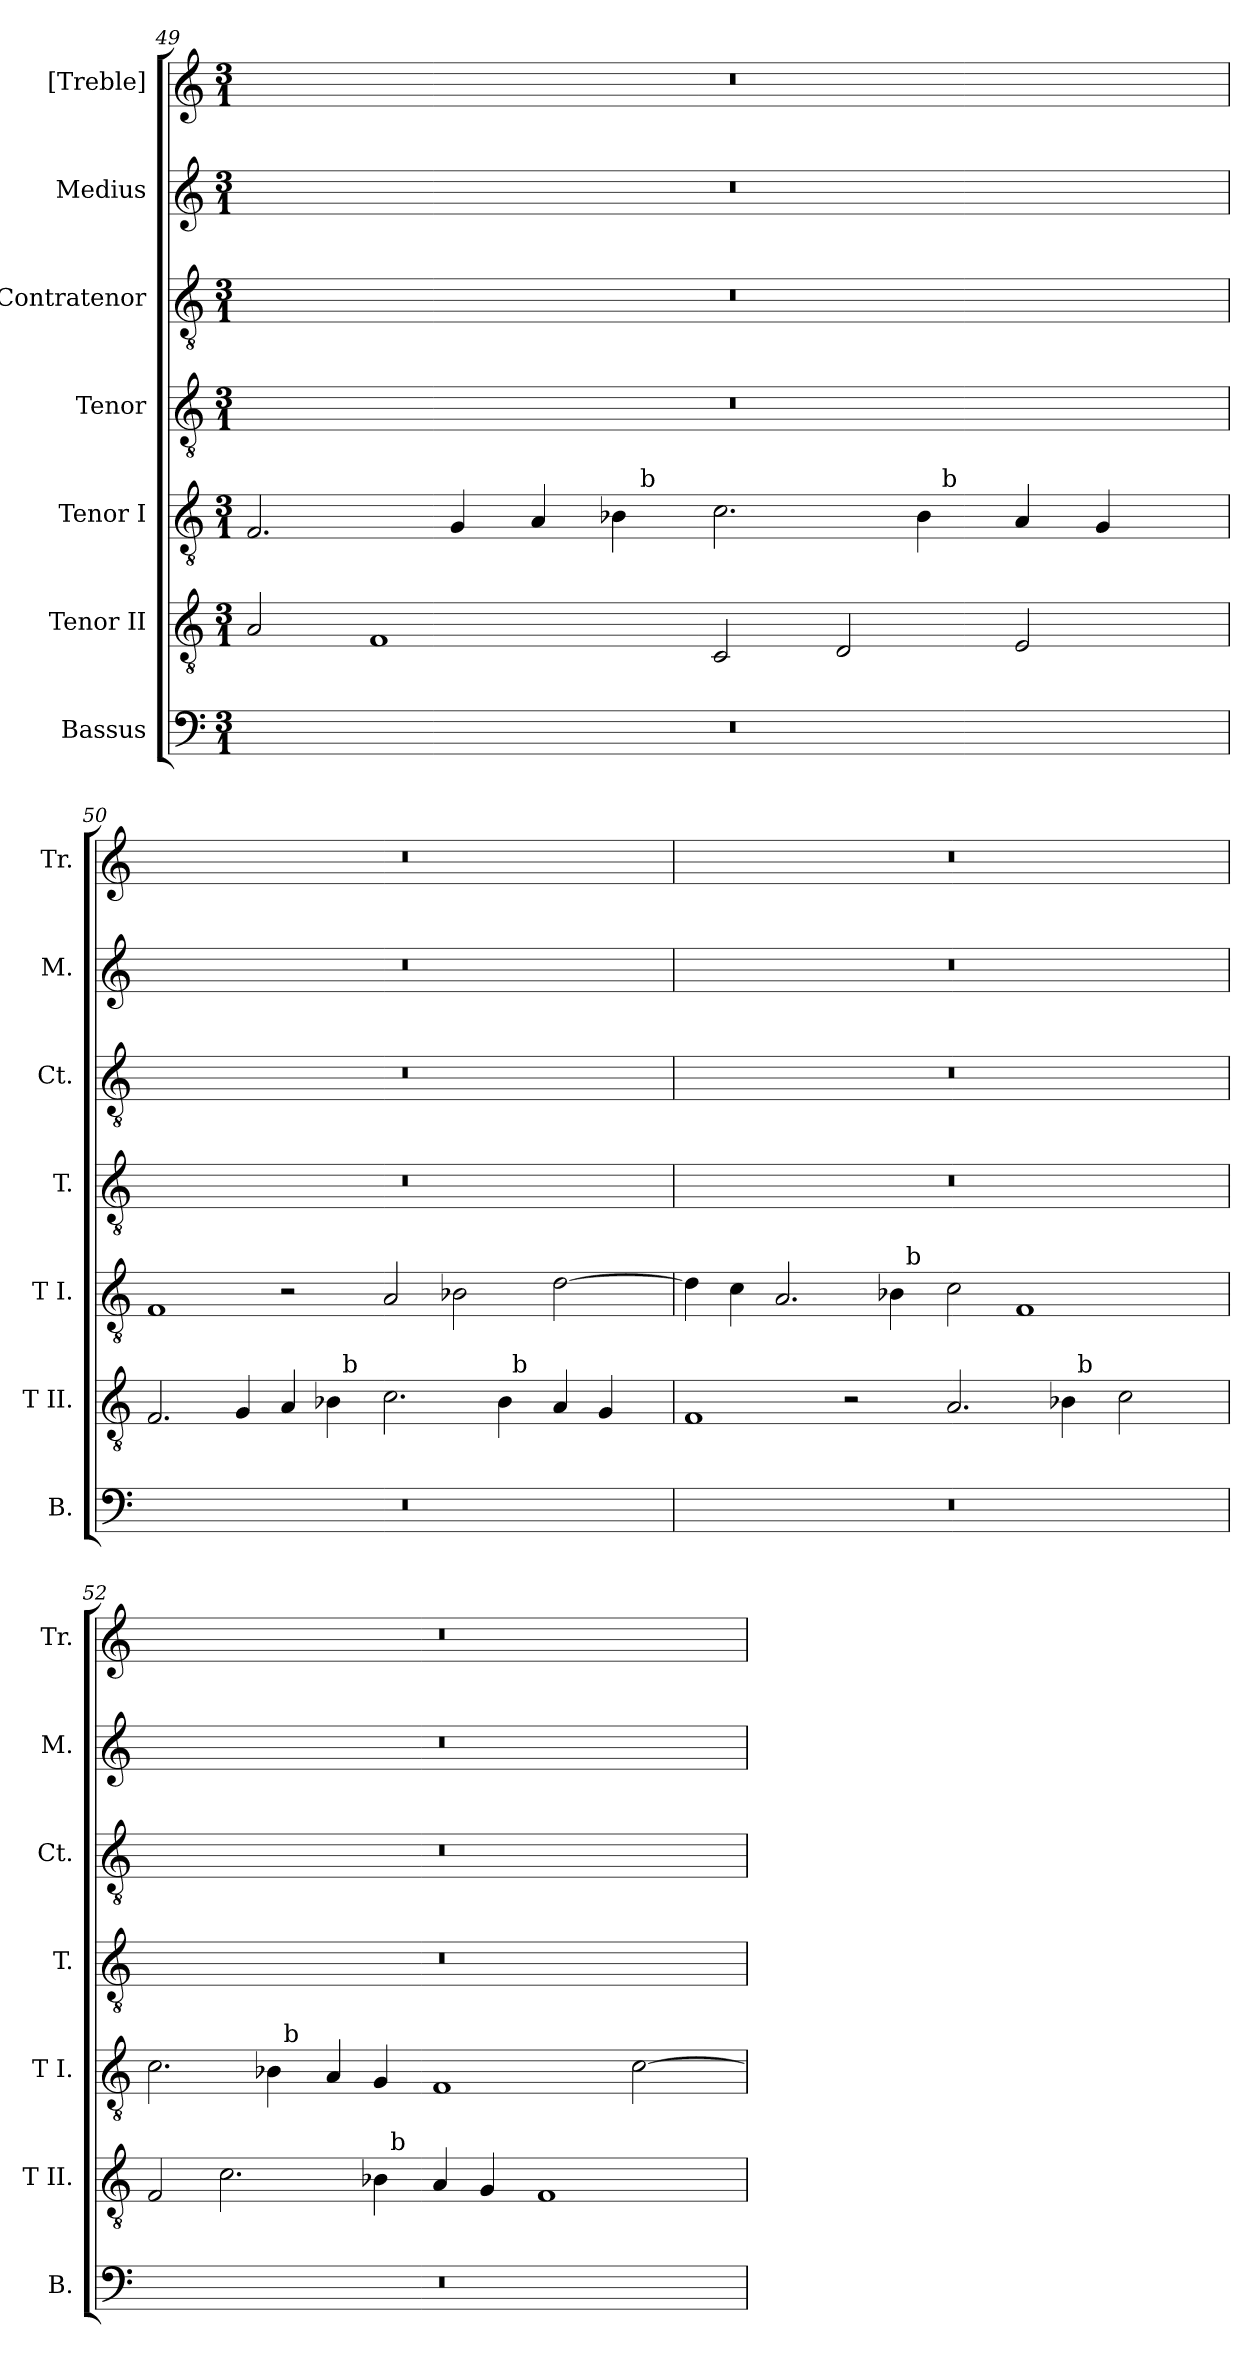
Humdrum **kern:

**kern	**kern	**kern	**kern	**kern	**kern	**kern
*part7	*part6	*part5	*part4	*part3	*part2	*part1
*staff7	*staff6	*staff5	*staff4	*staff3	*staff2	*staff1
*I"Bassus	*I"Tenor II	*I"Tenor I	*I"Tenor	*I"Contratenor	*I"Medius	*I"[Treble]
*I'B.	*I'T II.	*I'T I.	*I'T.	*I'Ct.	*I'M.	*I'Tr.
*clefF4	*clefGv2	*clefGv2	*clefGv2	*clefGv2	*clefG2	*clefG2
*	*ITrd7c12	*ITrd7c12	*ITrd7c12	*ITrd7c12	*	*
*k[]	*k[]	*k[]	*k[]	*k[]	*k[]	*k[]
*C:	*C:	*C:	*C:	*C:	*C:	*C:
*M3/1	*M3/1	*M3/1	*M3/1	*M3/1	*M3/1	*M3/1
=49	=49	=49	=49	=49	=49	=49
!LO:N:vis=1	!	!	!LO:N:vis=1	!LO:N:vis=1	!LO:N:vis=1	!LO:N:vis=1
*	*	*^	*	*	*	*
0.r	2AAi/	2.FFi/	1ryy	0.r	0.r	0.r	0.r
.	1FFi	.	.	.	.	.	.
.	.	4GGi/	.	.	.	.	.
.	.	4AAi/	4ryy	.	.	.	.
.	.	4BB-i\	32ryy	.	.	.	.
.	.	.	256ryy	.	.	.	.
!	!	!	!LO:TX:a:t=b	!	!	!	!
.	.	.	1ryy	.	.	.	.
.	2CCi/	2.Ci\	.	.	.	.	.
.	2DDi/	.	.	.	.	.	.
.	.	4BB-i\	.	.	.	.	.
!	!	!	!LO:TX:a:t=b	!	!	!	!
.	.	.	2ryy	.	.	.	.
.	2EEi/	4AAi/	.	.	.	.	.
.	.	4GGi/	.	.	.	.	.
.	.	.	8ryy	.	.	.	.
.	.	.	16ryy	.	.	.	.
.	.	.	64..ryy	.	.	.	.
!!LO:LB:g=z
=50`	=50`	=50`	=50`	=50`	=50`	=50`	=50`
!LO:N:vis=1	!	!	!	!LO:N:vis=1	!LO:N:vis=1	!LO:N:vis=1	!LO:N:vis=1
*	*^	*v	*v	*	*	*	*
0.r	2.FFi/	1ryy	1FFi	0.r	0.r	0.r	0.r
.	4GGi/	.	.	.	.	.	.
.	4AAi/	4ryy	2r	.	.	.	.
.	4BB-i\	32ryy	.	.	.	.	.
.	.	256ryy	.	.	.	.	.
!	!	!LO:TX:a:t=b	!	!	!	!	!
.	.	1ryy	.	.	.	.	.
.	2.Ci\	.	2AAi/	.	.	.	.
.	.	.	2BB-Xi\	.	.	.	.
.	4BB-i\	.	.	.	.	.	.
!	!	!LO:TX:a:t=b	!	!	!	!	!
.	.	2ryy	.	.	.	.	.
.	4AAi/	.	[>2Di\	.	.	.	.
.	4GGi/	.	.	.	.	.	.
.	.	8ryy	.	.	.	.	.
.	.	16ryy	.	.	.	.	.
.	.	64..ryy	.	.	.	.	.
=51`	=51`	=51`	=51`	=51`	=51`	=51`	=51`
!LO:N:vis=1	!	!	!	!LO:N:vis=1	!LO:N:vis=1	!LO:N:vis=1	!LO:N:vis=1
*	*	*	*^	*	*	*	*
0.r	1FFi	1ryy	4Di\]	1ryy	0.r	0.r	0.r	0.r
.	.	.	4Ci\	.	.	.	.	.
.	.	.	2.AAi/	.	.	.	.	.
.	2r	1ryy	.	4ryy	.	.	.	.
.	.	.	4BB-i\	32ryy	.	.	.	.
.	.	.	.	256ryy	.	.	.	.
!	!	!	!	!LO:TX:a:t=b	!	!	!	!
.	.	.	.	1ryy	.	.	.	.
.	2.AAi/	.	2Ci\	.	.	.	.	.
.	.	4ryy	1FFi	.	.	.	.	.
.	4BB-i\	32ryy	.	.	.	.	.	.
.	.	256ryy	.	.	.	.	.	.
!	!	!LO:TX:a:t=b	!	!	!	!	!	!
.	.	2ryy	.	2ryy	.	.	.	.
.	2Ci\	.	.	.	.	.	.	.
.	.	8ryy	.	8ryy	.	.	.	.
.	.	16ryy	.	16ryy	.	.	.	.
.	.	64..ryy	.	64..ryy	.	.	.	.
=52`	=52`	=52`	=52`	=52`	=52`	=52`	=52`	=52`
!LO:N:vis=1	!	!	!	!	!LO:N:vis=1	!LO:N:vis=1	!LO:N:vis=1	!LO:N:vis=1
0.r	2FFi/	1ryy	2.Ci\	2ryy	0.r	0.r	0.r	0.r
.	2.Ci\	.	.	4ryy	.	.	.	.
.	.	.	4BB-i\	32ryy	.	.	.	.
.	.	.	.	256ryy	.	.	.	.
!	!	!	!	!LO:TX:a:t=b	!	!	!	!
.	.	.	.	1ryy	.	.	.	.
.	.	4ryy	4AAi/	.	.	.	.	.
.	4BB-i\	32ryy	4GGi/	.	.	.	.	.
.	.	256ryy	.	.	.	.	.	.
!	!	!LO:TX:a:t=b	!	!	!	!	!	!
.	.	1ryy	.	.	.	.	.	.
.	4AAi/	.	1FFi	.	.	.	.	.
.	4GGi/	.	.	.	.	.	.	.
.	.	.	.	1ryy	.	.	.	.
.	1FFi	.	.	.	.	.	.	.
.	.	2ryy	.	.	.	.	.	.
.	.	.	[>2Ci\	.	.	.	.	.
.	.	8ryy	.	8ryy	.	.	.	.
.	.	16ryy	.	16ryy	.	.	.	.
.	.	64..ryy	.	64..ryy	.	.	.	.
*	*v	*v	*	*	*	*	*	*
*	*	*v	*v	*	*	*	*
=`	=`	=`	=`	=`	=`	=`
*-	*-	*-	*-	*-	*-	*-
